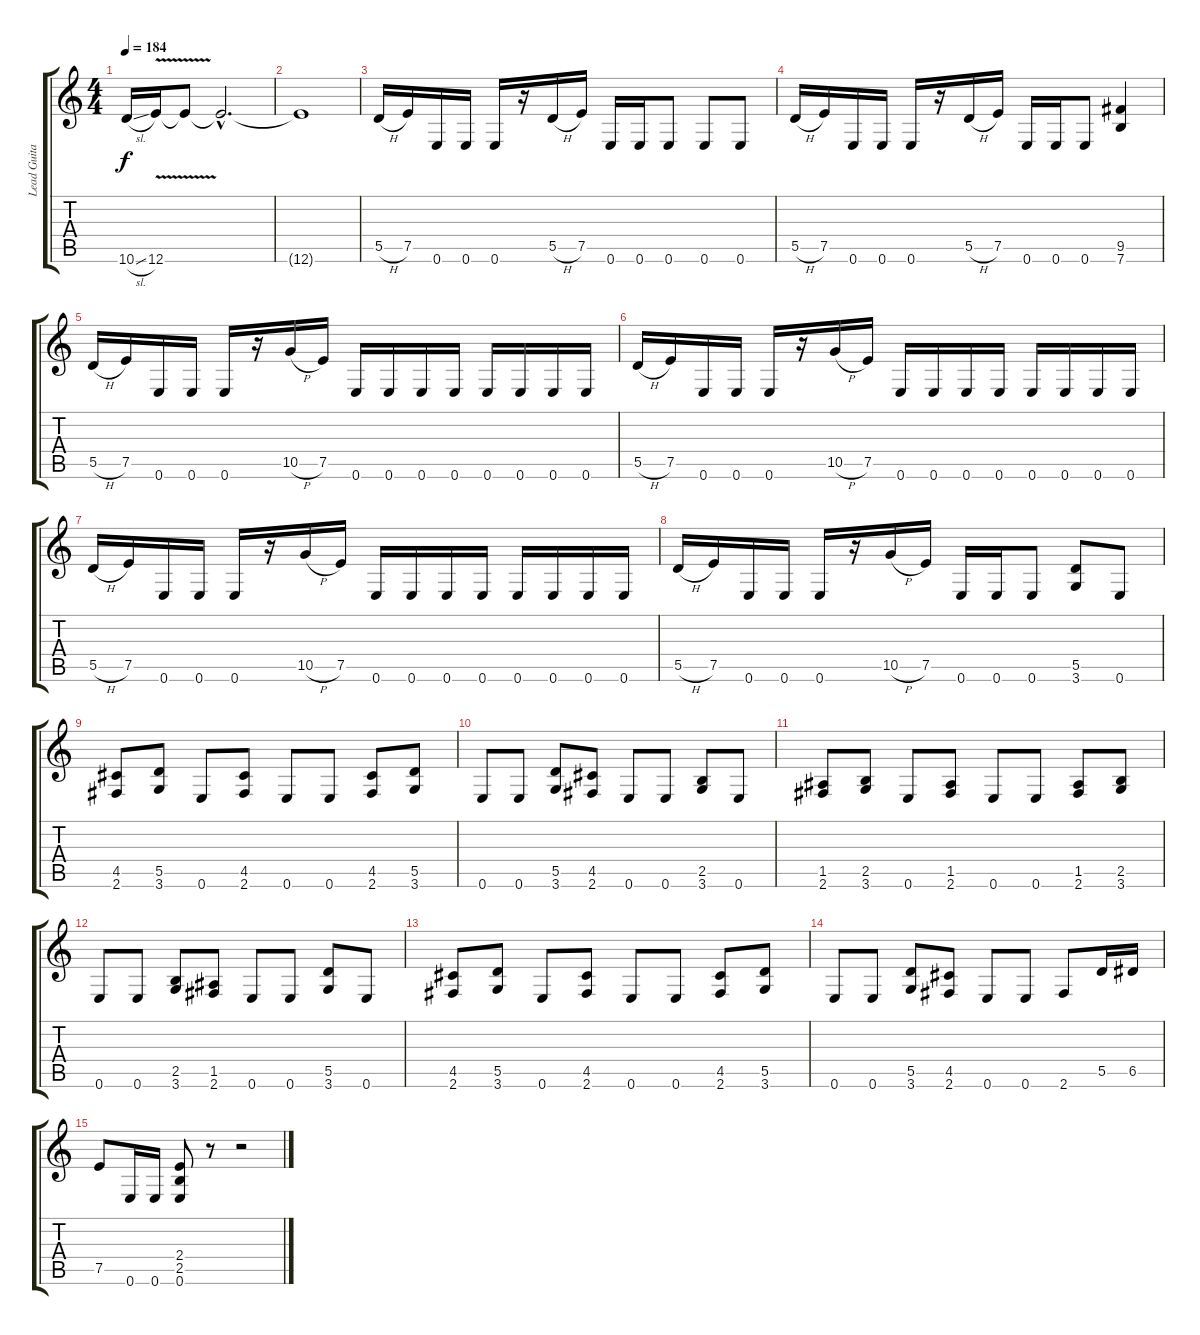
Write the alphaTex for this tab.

\track ("Lead Guitar (Dave Mustaine)" "Lead Guita") {instrument distortionguitar}
\staff {score tabs}
\tuning (E4 B3 G3 D3 A2 E2) {hide}
\ts (4 4)
\tempo 184
\clef g2
\ks c
10.6{sl}.16{dy f} 12.6{v}.16 12.6{t}.8 12.6{hac t}.2{d} |
12.6{t}.1 |
5.5{h}.16 7.5.16 0.6.16 0.6.16 0.6.16 r.16 5.5{h}.16 7.5.16 0.6.16 0.6.16 0.6.8 0.6.8 0.6.8 |
5.5{h}.16 7.5.16 0.6.16 0.6.16 0.6.16 r.16 5.5{h}.16 7.5.16 0.6.16 0.6.16 0.6.8 (9.5 7.6).4 |
5.5{h}.16 7.5.16 0.6.16 0.6.16 0.6.16 r.16 10.5{h}.16 7.5.16 0.6.16 0.6.16 0.6.16 0.6.16 0.6.16 0.6.16 0.6.16 0.6.16 |
5.5{h}.16 7.5.16 0.6.16 0.6.16 0.6.16 r.16 10.5{h}.16 7.5.16 0.6.16 0.6.16 0.6.16 0.6.16 0.6.16 0.6.16 0.6.16 0.6.16 |
5.5{h}.16 7.5.16 0.6.16 0.6.16 0.6.16 r.16 10.5{h}.16 7.5.16 0.6.16 0.6.16 0.6.16 0.6.16 0.6.16 0.6.16 0.6.16 0.6.16 |
5.5{h}.16 7.5.16 0.6.16 0.6.16 0.6.16 r.16 10.5{h}.16 7.5.16 0.6.16 0.6.16 0.6.8 (5.5 3.6).8 0.6.8 |
(4.5 2.6).8 (5.5 3.6).8 0.6.8 (4.5 2.6).8 0.6.8 0.6.8 (4.5 2.6).8 (5.5 3.6).8 |
0.6.8 0.6.8 (5.5 3.6).8 (4.5 2.6).8 0.6.8 0.6.8 (2.5 3.6).8 0.6.8 |
(1.5 2.6).8 (2.5 3.6).8 0.6.8 (1.5 2.6).8 0.6.8 0.6.8 (1.5 2.6).8 (2.5 3.6).8 |
0.6.8 0.6.8 (2.5 3.6).8 (1.5 2.6).8 0.6.8 0.6.8 (5.5 3.6).8 0.6.8 |
(4.5 2.6).8 (5.5 3.6).8 0.6.8 (4.5 2.6).8 0.6.8 0.6.8 (4.5 2.6).8 (5.5 3.6).8 |
0.6.8 0.6.8 (5.5 3.6).8 (4.5 2.6).8 0.6.8 0.6.8 2.6.8 5.5.16 6.5.16 |
7.5.8 0.6.16 0.6.16 (2.4 2.5 0.6).8 r.8 r.2
